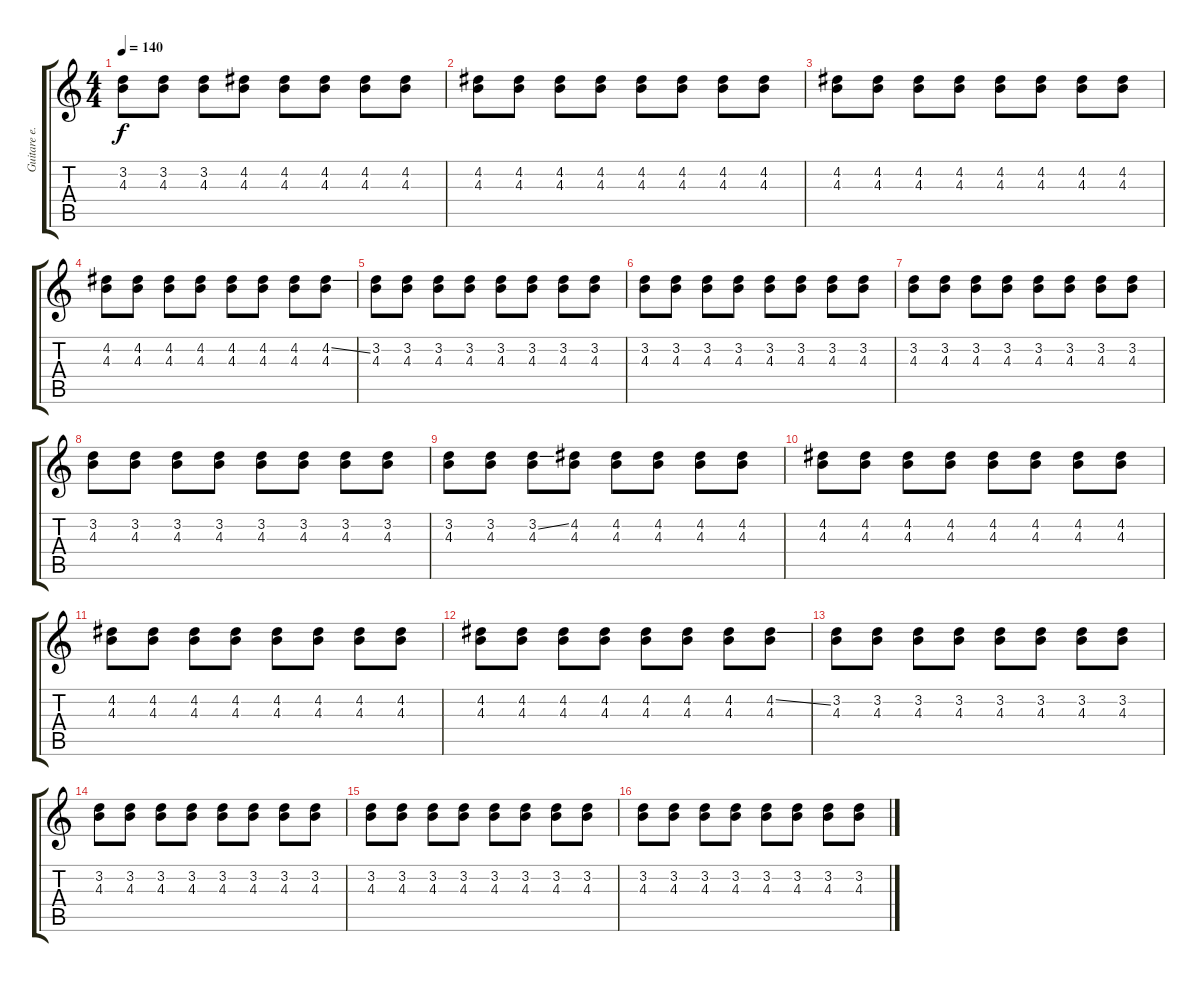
\track ("Guitare e." "Guitare e.") {instrument distortionguitar}
\staff {score tabs}
\tuning (E4 B3 G3 D3 A2 E2) {hide}
\ts (4 4)
\tempo 140
\clef g2
\ks c
(3.2 4.3).8{dy f} (3.2 4.3).8 (3.2 4.3).8 (4.2 4.3).8 (4.2 4.3).8 (4.2 4.3).8 (4.2 4.3).8 (4.2 4.3).8 |
(4.2 4.3).8 (4.2 4.3).8 (4.2 4.3).8 (4.2 4.3).8 (4.2 4.3).8 (4.2 4.3).8 (4.2 4.3).8 (4.2 4.3).8 |
(4.2 4.3).8 (4.2 4.3).8 (4.2 4.3).8 (4.2 4.3).8 (4.2 4.3).8 (4.2 4.3).8 (4.2 4.3).8 (4.2 4.3).8 |
(4.2 4.3).8 (4.2 4.3).8 (4.2 4.3).8 (4.2 4.3).8 (4.2 4.3).8 (4.2 4.3).8 (4.2 4.3).8 (4.2{ss} 4.3).8 |
(3.2 4.3).8 (3.2 4.3).8 (3.2 4.3).8 (3.2 4.3).8 (3.2 4.3).8 (3.2 4.3).8 (3.2 4.3).8 (3.2 4.3).8 |
(3.2 4.3).8 (3.2 4.3).8 (3.2 4.3).8 (3.2 4.3).8 (3.2 4.3).8 (3.2 4.3).8 (3.2 4.3).8 (3.2 4.3).8 |
(3.2 4.3).8 (3.2 4.3).8 (3.2 4.3).8 (3.2 4.3).8 (3.2 4.3).8 (3.2 4.3).8 (3.2 4.3).8 (3.2 4.3).8 |
(3.2 4.3).8 (3.2 4.3).8 (3.2 4.3).8 (3.2 4.3).8 (3.2 4.3).8 (3.2 4.3).8 (3.2 4.3).8 (3.2 4.3).8 |
(3.2 4.3).8 (3.2 4.3).8 (3.2{ss} 4.3).8 (4.2 4.3).8 (4.2 4.3).8 (4.2 4.3).8 (4.2 4.3).8 (4.2 4.3).8 |
(4.2 4.3).8 (4.2 4.3).8 (4.2 4.3).8 (4.2 4.3).8 (4.2 4.3).8 (4.2 4.3).8 (4.2 4.3).8 (4.2 4.3).8 |
(4.2 4.3).8 (4.2 4.3).8 (4.2 4.3).8 (4.2 4.3).8 (4.2 4.3).8 (4.2 4.3).8 (4.2 4.3).8 (4.2 4.3).8 |
(4.2 4.3).8 (4.2 4.3).8 (4.2 4.3).8 (4.2 4.3).8 (4.2 4.3).8 (4.2 4.3).8 (4.2 4.3).8 (4.2{ss} 4.3).8 |
(3.2 4.3).8 (3.2 4.3).8 (3.2 4.3).8 (3.2 4.3).8 (3.2 4.3).8 (3.2 4.3).8 (3.2 4.3).8 (3.2 4.3).8 |
(3.2 4.3).8 (3.2 4.3).8 (3.2 4.3).8 (3.2 4.3).8 (3.2 4.3).8 (3.2 4.3).8 (3.2 4.3).8 (3.2 4.3).8 |
(3.2 4.3).8 (3.2 4.3).8 (3.2 4.3).8 (3.2 4.3).8 (3.2 4.3).8 (3.2 4.3).8 (3.2 4.3).8 (3.2 4.3).8 |
(3.2 4.3).8 (3.2 4.3).8 (3.2 4.3).8 (3.2 4.3).8 (3.2 4.3).8 (3.2 4.3).8 (3.2 4.3).8 (3.2 4.3).8
